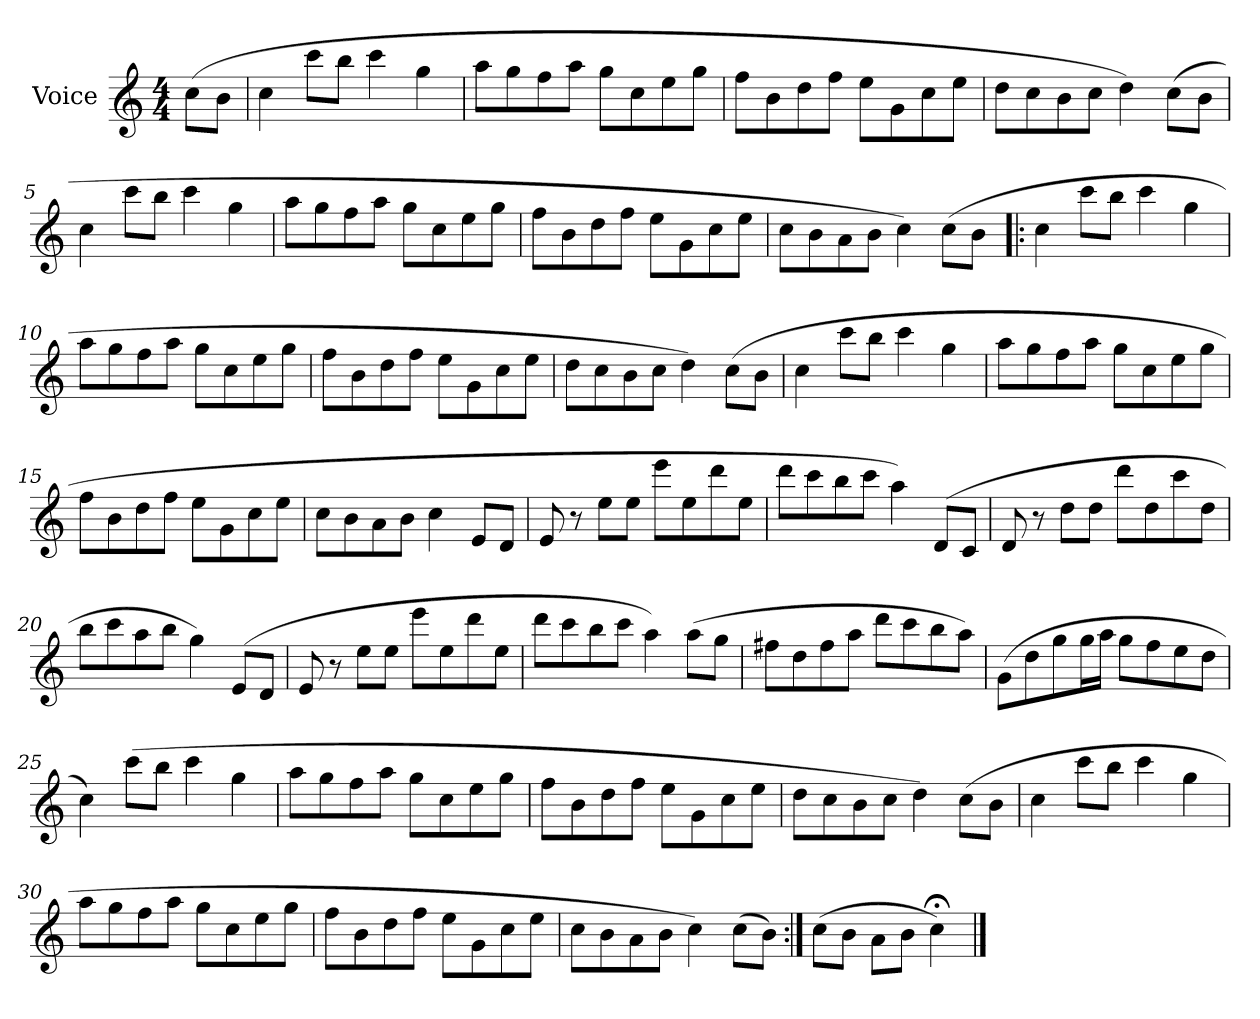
**kern
*part1
*staff1
*I"Voice
*I'Vo.
*clefG2
*k[]
*C:
*M4/4
=
(8cc\L
8b\J
=1
4cc\
8ccc\L
8bb\J
4ccc\
4gg\
=2
8aa\L
8gg\
8ff\
8aa\J
8gg\L
8cc\
8ee\
8gg\J
=3
8ff\L
8b\
8dd\
8ff\J
8ee\L
8g\
8cc\
8ee\J
=4
8dd\L
8cc\
8b\
8cc\J
4dd\)
(8cc\L
8b\J
=5
4cc\
8ccc\L
8bb\J
4ccc\
4gg\
!!LO:LB:g=z
=6
8aa\L
8gg\
8ff\
8aa\J
8gg\L
8cc\
8ee\
8gg\J
=7
8ff\L
8b\
8dd\
8ff\J
8ee\L
8g\
8cc\
8ee\J
=8
8cc\L
8b\
8a\
8b\J
4cc\)
(8cc\L
8b\J
=9!|:
4cc\
8ccc\L
8bb\J
4ccc\
4gg\
=10
8aa\L
8gg\
8ff\
8aa\J
8gg\L
8cc\
8ee\
8gg\J
!!LO:LB:g=z
=11
8ff\L
8b\
8dd\
8ff\J
8ee\L
8g\
8cc\
8ee\J
=12
8dd\L
8cc\
8b\
8cc\J
4dd\)
(8cc\L
8b\J
=13
4cc\
8ccc\L
8bb\J
4ccc\
4gg\
=14
8aa\L
8gg\
8ff\
8aa\J
8gg\L
8cc\
8ee\
8gg\J
=15
8ff\L
8b\
8dd\
8ff\J
8ee\L
8g\
8cc\
8ee\J
!!LO:LB:g=z
=16
8cc\L
8b\
8a\
8b\J
4cc\
8e/L
8d/J
=17
8e/
8r
8ee\L
8ee\J
8eee\L
8ee\
8ddd\
8ee\J
=18
8ddd\L
8ccc\
8bb\
8ccc\J
4aa\)
(8d/L
8c/J
=19
8d/
8r
8dd\L
8dd\J
8ddd\L
8dd\
8ccc\
8dd\J
=20
8bb\L
8ccc\
8aa\
8bb\J
4gg\)
(8e/L
8d/J
!!LO:LB:g=z
=21
8e/
8r
8ee\L
8ee\J
8eee\L
8ee\
8ddd\
8ee\J
=22
8ddd\L
8ccc\
8bb\
8ccc\J
4aa\)
(8aa\L
8gg\J
=23
8ff#X\L
8dd\
8ff#\
8aa\J
8ddd\L
8ccc\
8bb\
8aa\J)
=24
(8g\L
8dd\
8gg\
16gg\L
16aa\JJ
8gg\L
8ff\
8ee\
8dd\J
=25
4cc\)
(8ccc\L
8bb\J
4ccc\
4gg\
!!LO:LB:g=z
=26
8aa\L
8gg\
8ff\
8aa\J
8gg\L
8cc\
8ee\
8gg\J
=27
8ff\L
8b\
8dd\
8ff\J
8ee\L
8g\
8cc\
8ee\J
=28
8dd\L
8cc\
8b\
8cc\J
4dd\)
(8cc\L
8b\J
=29
4cc\
8ccc\L
8bb\J
4ccc\
4gg\
=30
8aa\L
8gg\
8ff\
8aa\J
8gg\L
8cc\
8ee\
8gg\J
!!LO:LB:g=z
=31
8ff\L
8b\
8dd\
8ff\J
8ee\L
8g\
8cc\
8ee\J
=32
8cc\L
8b\
8a\
8b\J
4cc\)
(8cc\L
8b\J)
=33:|!
(8cc\L
8b\J
8a\L
8b\J
4cc;<\)
==
*-
